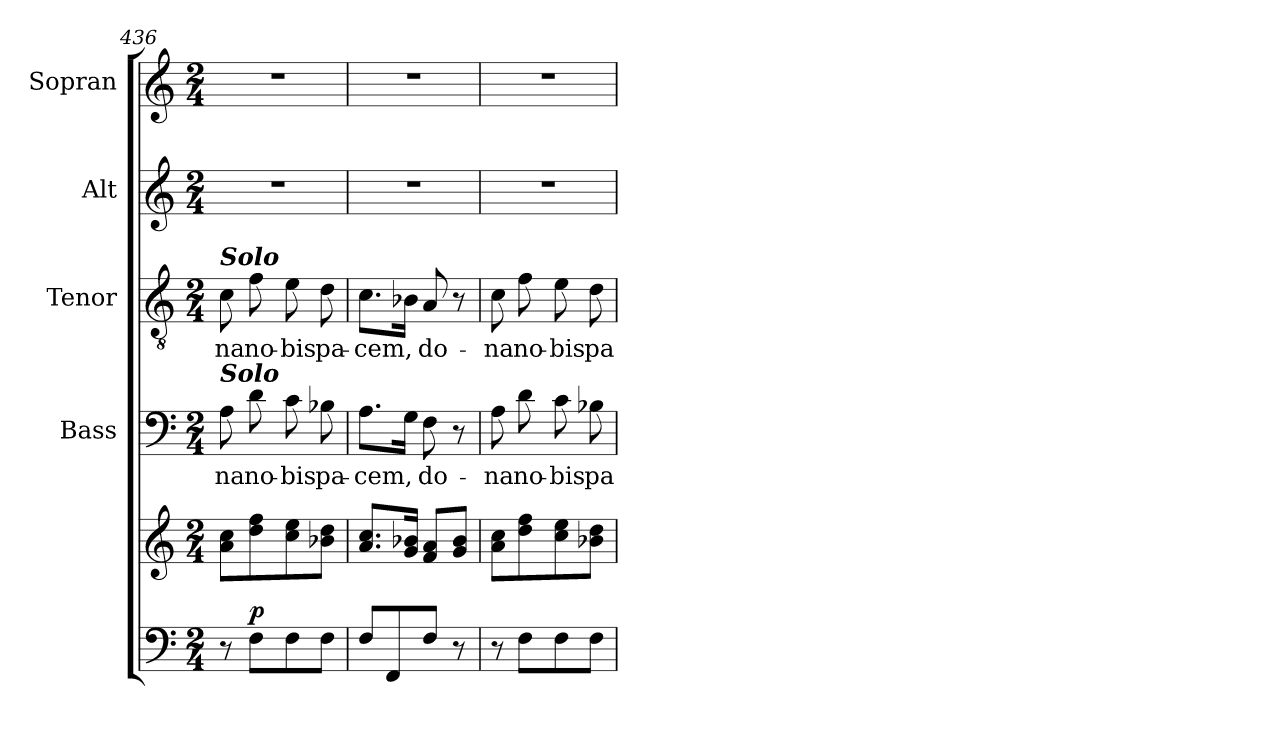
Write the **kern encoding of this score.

**kern	**kern	**dynam	**kern	**text	**kern	**text	**kern	**kern
*part5	*part5	*part5	*part4	*part4	*part3	*part3	*part2	*part1
*staff6	*staff5	*staff5/6	*staff4	*staff4	*staff3	*staff3	*staff2	*staff1
*	*	*	*I"Bass	*	*I"Tenor	*	*I"Alt	*I"Sopran
*	*	*	*I'B.	*	*I'T.	*	*I'A.	*I'S.
*clefF4	*clefG2	*	*clefF4	*	*clefGv2	*	*clefG2	*clefG2
*k[]	*k[]	*	*k[]	*	*k[]	*	*k[]	*k[]
*C:	*C:	*	*C:	*	*C:	*	*C:	*C:
*M2/4	*M2/4	*	*M2/4	*	*M2/4	*	*M2/4	*M2/4
=436	=436	=436	=436	=436	=436	=436	=436	=436
!	!	!	!	!	!LO:TX:a:Bi:t=Solo	!	!	!
!	!	!	!LO:TX:a:Bi:t=Solo	!	!	!	!	!
!	!	!	!	!LO:LY:b	!	!LO:LY:b	!	!
8r	8a\ 8cc\L	.	8A\	-na	8c\	-na	2r	2r
!	!	!LO:DY:a=2	!	!LO:LY:b	!	!LO:LY:b	!	!
8F\L	8dd\ 8ff\	p	8d\	no-	8f\	no-	.	.
!	!	!	!	!LO:LY:b	!	!LO:LY:b	!	!
8F\	8cc\ 8ee\	.	8c\	-bis	8e\	-bis	.	.
!	!	!	!	!LO:LY:b	!	!LO:LY:b	!	!
8F\J	8b-X\ 8dd\J	.	8B-X\	pa-	8d\	pa-	.	.
!!LO:LB:g=z
=437	=437	=437	=437	=437	=437	=437	=437	=437
!	!	!	!	!LO:LY:b	!	!LO:LY:b	!	!
8F/L	8.a/ 8.cc/L	.	8.A\L	-cem,	8.c\L	-cem,	2r	2r
8FF/	.	.	.	.	.	.	.	.
.	16g/ 16b-X/Jk	.	16G\Jk	.	16B-X\Jk	.	.	.
!	!	!	!	!LO:LY:b	!	!LO:LY:b	!	!
8F/J	8f/ 8a/L	.	8F\	do-	8A/	do-	.	.
8r	8g/ 8b-/J	.	8r	.	8r	.	.	.
=438	=438	=438	=438	=438	=438	=438	=438	=438
!	!	!	!	!LO:LY:b	!	!LO:LY:b	!	!
8r	8a\ 8cc\L	.	8A\	-na	8c\	-na	2r	2r
!	!	!	!	!LO:LY:b	!	!LO:LY:b	!	!
8F\L	8dd\ 8ff\	.	8d\	no-	8f\	no-	.	.
!	!	!	!	!LO:LY:b	!	!LO:LY:b	!	!
8F\	8cc\ 8ee\	.	8c\	-bis	8e\	-bis	.	.
!	!	!	!	!LO:LY:b	!	!LO:LY:b	!	!
8F\J	8b-X\ 8dd\J	.	8B-X\	pa-	8d\	pa-	.	.
=	=	=	=	=	=	=	=	=
*-	*-	*-	*-	*-	*-	*-	*-	*-
